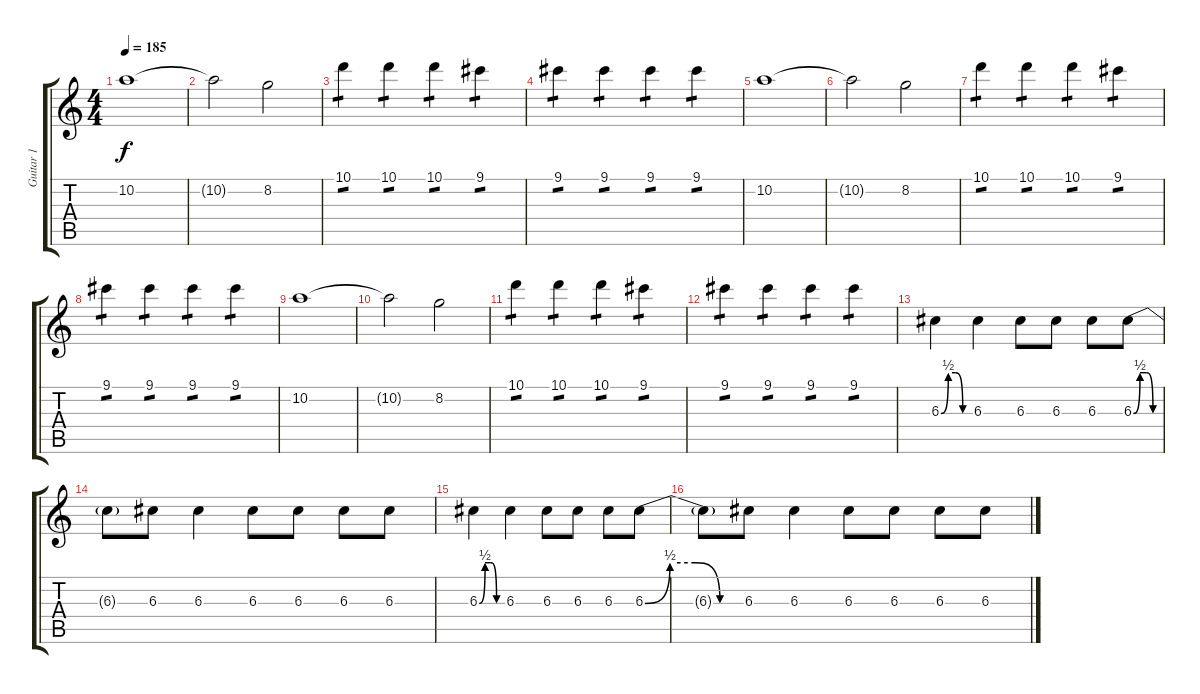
\track ("Guitar 1" "Guitar 1") {instrument distortionguitar}
\staff {score tabs}
\tuning (E4 B3 G3 D3 A2 E2) {hide}
\ts (4 4)
\tempo 185
\clef g2
\ks c
10.2.1{dy f} |
10.2{t}.2 8.2.2 |
10.1.4{tp 1} 10.1.4{tp 1} 10.1.4{tp 1} 9.1.4{tp 1} |
9.1.4{tp 1} 9.1.4{tp 1} 9.1.4{tp 1} 9.1.4{tp 1} |
10.2.1 |
10.2{t}.2 8.2.2 |
10.1.4{tp 1} 10.1.4{tp 1} 10.1.4{tp 1} 9.1.4{tp 1} |
9.1.4{tp 1} 9.1.4{tp 1} 9.1.4{tp 1} 9.1.4{tp 1} |
10.2.1 |
10.2{t}.2 8.2.2 |
10.1.4{tp 1} 10.1.4{tp 1} 10.1.4{tp 1} 9.1.4{tp 1} |
9.1.4{tp 1} 9.1.4{tp 1} 9.1.4{tp 1} 9.1.4{tp 1} |
6.3{be (custom 0 0 15 2 30 2 45 0 60 0)}.4{volume 12} 6.3.4 6.3.8 6.3.8 6.3.8 6.3{be (custom 0 0 15 2 30 2 45 0 60 0)}.8 |
6.3{t}.8 6.3.8 6.3.4 6.3.8 6.3.8 6.3.8 6.3.8 |
6.3{be (custom 0 0 15 2 30 2 45 0 60 0)}.4 6.3.4 6.3.8 6.3.8 6.3.8 6.3{be (custom 0 0 15 2 30 2 45 0 60 0)}.8 |
6.3{t}.8 6.3.8 6.3.4 6.3.8 6.3.8 6.3.8 6.3.8
